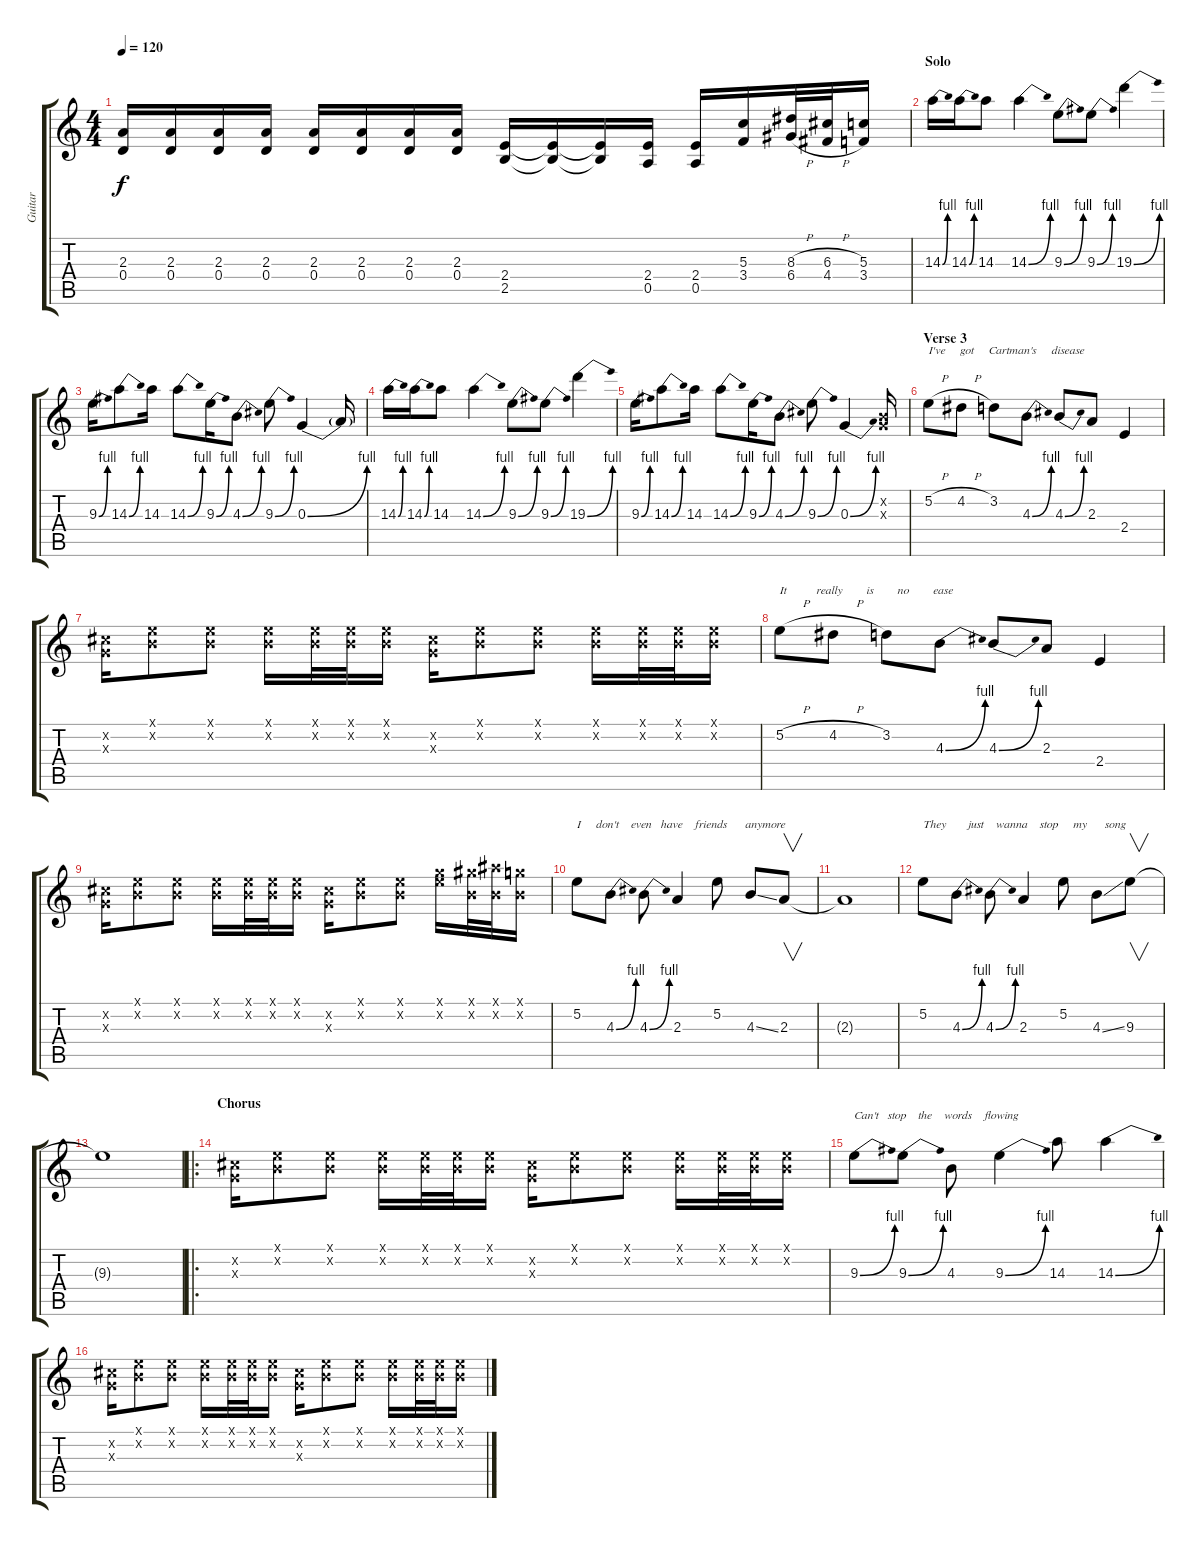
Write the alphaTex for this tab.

\track ("Guitar" "Guitar") {instrument overdrivenguitar}
\staff {score tabs}
\tuning (E4 B3 G3 D3 A2 E2) {hide}
\ts (4 4)
\tempo 120
\clef g2
\ks c
(2.3 0.4).16{dy f} (2.3 0.4).16 (2.3 0.4).16 (2.3 0.4).16 (2.3 0.4).16 (2.3 0.4).16 (2.3 0.4).16 (2.3 0.4).16 (2.4 2.5).16 (2.4{t} 2.5{t}).16 (2.4{t} 2.5{t}).16 (2.4 0.5).16 (2.4 0.5).16 (5.3 3.4).16 (8.3{h} 6.4{h}).32 (6.3{h} 4.4{h}).32 (5.3 3.4).16 |
\section ("" "Solo")
14.3{be (bend 0 0 60 4)}.16{balance 0} 14.3{be (bend 0 0 60 4)}.16 14.3.8 14.3{be (bend 0 0 60 4)}.4 9.3{be (bend 0 0 60 4)}.8 9.3{be (bend 0 0 60 4)}.8 19.3{be (bend 0 0 60 4)}.4 |
9.3{be (bend 0 0 60 4)}.16{balance 16} 14.3{be (bend 0 0 60 4)}.8 14.3.16 14.3{be (bend 0 0 60 4)}.8 9.3{be (bend 0 0 60 4)}.16 4.3{be (bend 0 0 60 4)}.8 9.3{be (bend 0 0 60 4)}.8 0.3{be (bend 0 0 60 4)}.4 0.3{t}.16 |
14.3{be (bend 0 0 60 4)}.16{balance 0} 14.3{be (bend 0 0 60 4)}.16 14.3.8 14.3{be (bend 0 0 60 4)}.4 9.3{be (bend 0 0 60 4)}.8 9.3{be (bend 0 0 60 4)}.8 19.3{be (bend 0 0 60 4)}.4 |
9.3{be (bend 0 0 60 4)}.16{balance 16} 14.3{be (bend 0 0 60 4)}.8 14.3.16 14.3{be (bend 0 0 60 4)}.8 9.3{be (bend 0 0 60 4)}.16 4.3{be (bend 0 0 60 4)}.8 9.3{be (bend 0 0 60 4)}.8 0.3{be (bend 0 0 60 4)}.4 (0.2{x} 0.3{x}).16 |
\section ("" "Verse 3")
5.2{h}.8{txt "I've     got     Cartman's     disease" balance 8} 4.2{h}.8 3.2.8 4.3{be (bend 0 0 60 4)}.8 4.3{be (bend 0 0 60 4)}.8 2.3.8 2.4.4 |
(2.2{x} 0.3{x}).16 (0.1{x} 0.2{x}).8 (0.1{x} 0.2{x}).8 (0.1{x} 0.2{x}).16 (0.1{x} 0.2{x}).32 (0.1{x} 0.2{x}).32 (0.1{x} 0.2{x}).16 (2.2{x} 0.3{x}).16 (0.1{x} 0.2{x}).8 (0.1{x} 0.2{x}).8 (0.1{x} 0.2{x}).16 (0.1{x} 0.2{x}).32 (0.1{x} 0.2{x}).32 (0.1{x} 0.2{x}).16 |
5.2{h}.8{txt "It          really        is        no        ease"} 4.2{h}.8 3.2.8 4.3{be (bend 0 0 60 4)}.8 4.3{be (bend 0 0 60 4)}.8 2.3.8 2.4.4 |
(2.2{x} 0.3{x}).16 (0.1{x} 0.2{x}).8 (0.1{x} 0.2{x}).8 (0.1{x} 0.2{x}).16 (0.1{x} 0.2{x}).32 (0.1{x} 0.2{x}).32 (0.1{x} 0.2{x}).16 (2.2{x} 0.3{x}).16 (0.1{x} 0.2{x}).8 (0.1{x} 0.2{x}).8 (3.1{x} 5.2{x}).16 (4.1{x} 0.2{x}).32 (6.1{x} 0.2{x}).32 (3.1{x} 0.2{x}).16 |
5.2.8{txt "I     don't    even   have    friends      anymore"} 4.3{be (bend 0 0 60 4)}.8 4.3{be (bend 0 0 60 4)}.8 2.3.4 5.2.8 4.3{ss}.8 2.3.8{v} |
2.3{t}.1 |
5.2.8{txt "They       just    wanna    stop     my      song"} 4.3{be (bend 0 0 60 4)}.8 4.3{be (bend 0 0 60 4)}.8 2.3.4 5.2.8 4.3{ss}.8 9.3.8{v} |
9.3{t}.1 |
\ro
\section ("" "Chorus")
(2.2{x} 0.3{x}).16 (0.1{x} 0.2{x}).8 (0.1{x} 0.2{x}).8 (0.1{x} 0.2{x}).16 (0.1{x} 0.2{x}).32 (0.1{x} 0.2{x}).32 (0.1{x} 0.2{x}).16 (2.2{x} 0.3{x}).16 (0.1{x} 0.2{x}).8 (0.1{x} 0.2{x}).8 (0.1{x} 0.2{x}).16 (0.1{x} 0.2{x}).32 (0.1{x} 0.2{x}).32 (0.1{x} 0.2{x}).16 |
9.3{be (bend 0 0 60 4)}.8{txt "Can't   stop    the    words    flowing"} 9.3{be (bend 0 0 60 4)}.8 4.3.8 9.3{be (bend 0 0 60 4)}.4 14.3.8 14.3{be (bend 0 0 60 4)}.4 |
(2.2{x} 0.3{x}).16 (0.1{x} 0.2{x}).8 (0.1{x} 0.2{x}).8 (0.1{x} 0.2{x}).16 (0.1{x} 0.2{x}).32 (0.1{x} 0.2{x}).32 (0.1{x} 0.2{x}).16 (2.2{x} 0.3{x}).16 (0.1{x} 0.2{x}).8 (0.1{x} 0.2{x}).8 (0.1{x} 0.2{x}).16 (0.1{x} 0.2{x}).32 (0.1{x} 0.2{x}).32 (0.1{x} 0.2{x}).16
